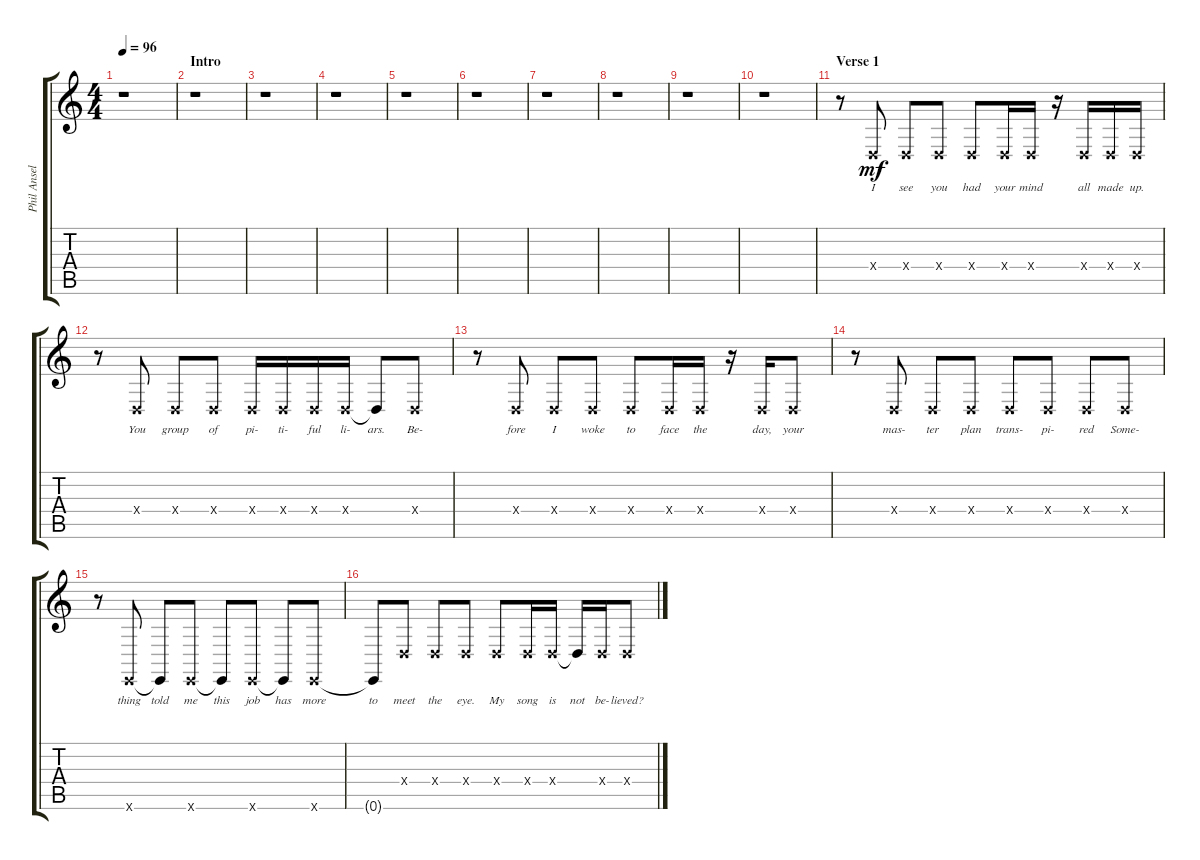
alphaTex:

\track ("Phil Anselmo" "Phil Ansel") {instrument lead6voice}
\staff {score tabs}
\tuning (E4 B3 G3 D3 A2 E2) {hide}
\ts (4 4)
\tempo 96
\clef g2
\ks c
r.1{dy mf instrument lead6voice} |
\section ("" "Intro")
r.1 |
r.1 |
r.1 |
r.1 |
r.1 |
r.1 |
r.1 |
r.1 |
r.1 |
\section ("" "Verse 1")
r.8 0.4{x}.8{lyrics (0 "I") lyrics (1 "") lyrics (2 "") lyrics (3 "") lyrics (4 "")} 0.4{x}.8{lyrics (0 "see") lyrics (1 "") lyrics (2 "") lyrics (3 "") lyrics (4 "")} 0.4{x}.8{lyrics (0 "you") lyrics (1 "") lyrics (2 "") lyrics (3 "") lyrics (4 "")} 0.4{x}.8{lyrics (0 "had") lyrics (1 "") lyrics (2 "") lyrics (3 "") lyrics (4 "")} 0.4{x}.16{lyrics (0 "your") lyrics (1 "") lyrics (2 "") lyrics (3 "") lyrics (4 "")} 0.4{x}.16{lyrics (0 "mind") lyrics (1 "") lyrics (2 "") lyrics (3 "") lyrics (4 "")} r.16 0.4{x}.16{lyrics (0 "all") lyrics (1 "") lyrics (2 "") lyrics (3 "") lyrics (4 "")} 0.4{x}.16{lyrics (0 "made") lyrics (1 "") lyrics (2 "") lyrics (3 "") lyrics (4 "")} 0.4{x}.16{lyrics (0 "up.") lyrics (1 "") lyrics (2 "") lyrics (3 "") lyrics (4 "")} |
r.8 0.4{x}.8{lyrics (0 "You") lyrics (1 "") lyrics (2 "") lyrics (3 "") lyrics (4 "")} 0.4{x}.8{lyrics (0 "group") lyrics (1 "") lyrics (2 "") lyrics (3 "") lyrics (4 "")} 0.4{x}.8{lyrics (0 "of") lyrics (1 "") lyrics (2 "") lyrics (3 "") lyrics (4 "")} 0.4{x}.16{lyrics (0 "pi-") lyrics (1 "") lyrics (2 "") lyrics (3 "") lyrics (4 "")} 0.4{x}.16{lyrics (0 "ti-") lyrics (1 "") lyrics (2 "") lyrics (3 "") lyrics (4 "")} 0.4{x}.16{lyrics (0 "ful") lyrics (1 "") lyrics (2 "") lyrics (3 "") lyrics (4 "")} 0.4{x}.16{lyrics (0 "li-") lyrics (1 "") lyrics (2 "") lyrics (3 "") lyrics (4 "")} 0.4{t}.8{lyrics (0 "ars.") lyrics (1 "") lyrics (2 "") lyrics (3 "") lyrics (4 "")} 0.4{x}.8{lyrics (0 "Be-") lyrics (1 "") lyrics (2 "") lyrics (3 "") lyrics (4 "")} |
r.8 0.4{x}.8{lyrics (0 "fore") lyrics (1 "") lyrics (2 "") lyrics (3 "") lyrics (4 "")} 0.4{x}.8{lyrics (0 "I") lyrics (1 "") lyrics (2 "") lyrics (3 "") lyrics (4 "")} 0.4{x}.8{lyrics (0 "woke") lyrics (1 "") lyrics (2 "") lyrics (3 "") lyrics (4 "")} 0.4{x}.8{lyrics (0 "to") lyrics (1 "") lyrics (2 "") lyrics (3 "") lyrics (4 "")} 0.4{x}.16{lyrics (0 "face") lyrics (1 "") lyrics (2 "") lyrics (3 "") lyrics (4 "")} 0.4{x}.16{lyrics (0 "the") lyrics (1 "") lyrics (2 "") lyrics (3 "") lyrics (4 "")} r.16 0.4{x}.16{lyrics (0 "day,") lyrics (1 "") lyrics (2 "") lyrics (3 "") lyrics (4 "")} 0.4{x}.8{lyrics (0 "your") lyrics (1 "") lyrics (2 "") lyrics (3 "") lyrics (4 "")} |
r.8 0.4{x}.8{lyrics (0 "mas-") lyrics (1 "") lyrics (2 "") lyrics (3 "") lyrics (4 "")} 0.4{x}.8{lyrics (0 "ter") lyrics (1 "") lyrics (2 "") lyrics (3 "") lyrics (4 "")} 0.4{x}.8{lyrics (0 "plan") lyrics (1 "") lyrics (2 "") lyrics (3 "") lyrics (4 "")} 0.4{x}.8{lyrics (0 "trans-") lyrics (1 "") lyrics (2 "") lyrics (3 "") lyrics (4 "")} 0.4{x}.8{lyrics (0 "pi-") lyrics (1 "") lyrics (2 "") lyrics (3 "") lyrics (4 "")} 0.4{x}.8{lyrics (0 "red") lyrics (1 "") lyrics (2 "") lyrics (3 "") lyrics (4 "")} 0.4{x}.8{lyrics (0 "Some-") lyrics (1 "") lyrics (2 "") lyrics (3 "") lyrics (4 "")} |
r.8 0.6{x}.8{lyrics (0 "thing") lyrics (1 "") lyrics (2 "") lyrics (3 "") lyrics (4 "")} 0.6{t}.8{lyrics (0 "told") lyrics (1 "") lyrics (2 "") lyrics (3 "") lyrics (4 "")} 0.6{x}.8{lyrics (0 "me") lyrics (1 "") lyrics (2 "") lyrics (3 "") lyrics (4 "")} 0.6{t}.8{lyrics (0 "this") lyrics (1 "") lyrics (2 "") lyrics (3 "") lyrics (4 "")} 0.6{x}.8{lyrics (0 "job") lyrics (1 "") lyrics (2 "") lyrics (3 "") lyrics (4 "")} 0.6{t}.8{lyrics (0 "has") lyrics (1 "") lyrics (2 "") lyrics (3 "") lyrics (4 "")} 0.6{x}.8{lyrics (0 "more") lyrics (1 "") lyrics (2 "") lyrics (3 "") lyrics (4 "")} |
0.6{t}.8{lyrics (0 "to") lyrics (1 "") lyrics (2 "") lyrics (3 "") lyrics (4 "")} 0.4{x}.8{lyrics (0 "meet") lyrics (1 "") lyrics (2 "") lyrics (3 "") lyrics (4 "")} 0.4{x}.8{lyrics (0 "the") lyrics (1 "") lyrics (2 "") lyrics (3 "") lyrics (4 "")} 0.4{x}.8{lyrics (0 "eye.") lyrics (1 "") lyrics (2 "") lyrics (3 "") lyrics (4 "")} 0.4{x}.8{lyrics (0 "My") lyrics (1 "") lyrics (2 "") lyrics (3 "") lyrics (4 "")} 0.4{x}.16{lyrics (0 "song") lyrics (1 "") lyrics (2 "") lyrics (3 "") lyrics (4 "")} 0.4{x}.16{lyrics (0 "is") lyrics (1 "") lyrics (2 "") lyrics (3 "") lyrics (4 "")} 0.4{t}.16{lyrics (0 "not") lyrics (1 "") lyrics (2 "") lyrics (3 "") lyrics (4 "")} 0.4{x}.16{lyrics (0 "be-") lyrics (1 "") lyrics (2 "") lyrics (3 "") lyrics (4 "")} 0.4{x}.8{lyrics (0 "lieved?") lyrics (1 "") lyrics (2 "") lyrics (3 "") lyrics (4 "")}
